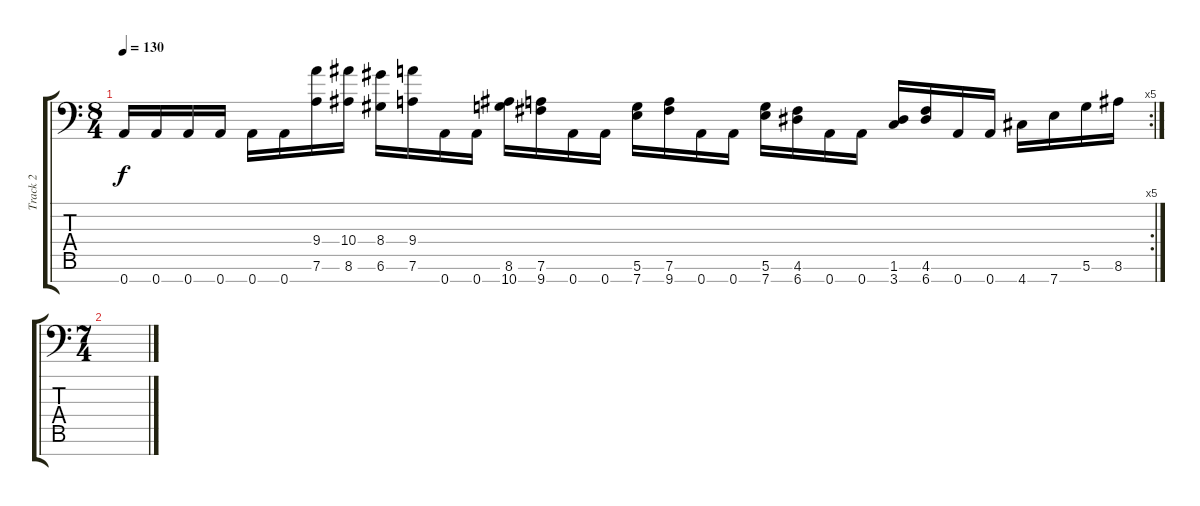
\track ("Track 2" "Track 2") {instrument distortionguitar}
\staff {score tabs}
\tuning (D4 A3 F3 C3 G2 D2 A1) {hide}
\rc 5
\ts (8 4)
\tempo 130
\clef f4
\ks c
0.7.16{dy f} 0.7.16 0.7.16 0.7.16 0.7.16 0.7.16 (9.4 7.6).16 (10.4 8.6).16 (8.4 6.6).16 (9.4 7.6).16 0.7.16 0.7.16 (8.6 10.7).16 (7.6 9.7).16 0.7.16 0.7.16 (5.6 7.7).16 (7.6 9.7).16 0.7.16 0.7.16 (5.6 7.7).16 (4.6 6.7).16 0.7.16 0.7.16 (1.6 3.7).16 (4.6 6.7).16 0.7.16 0.7.16 4.7.16 7.7.16 5.6.16 8.6.16 |
\ts (7 4)
